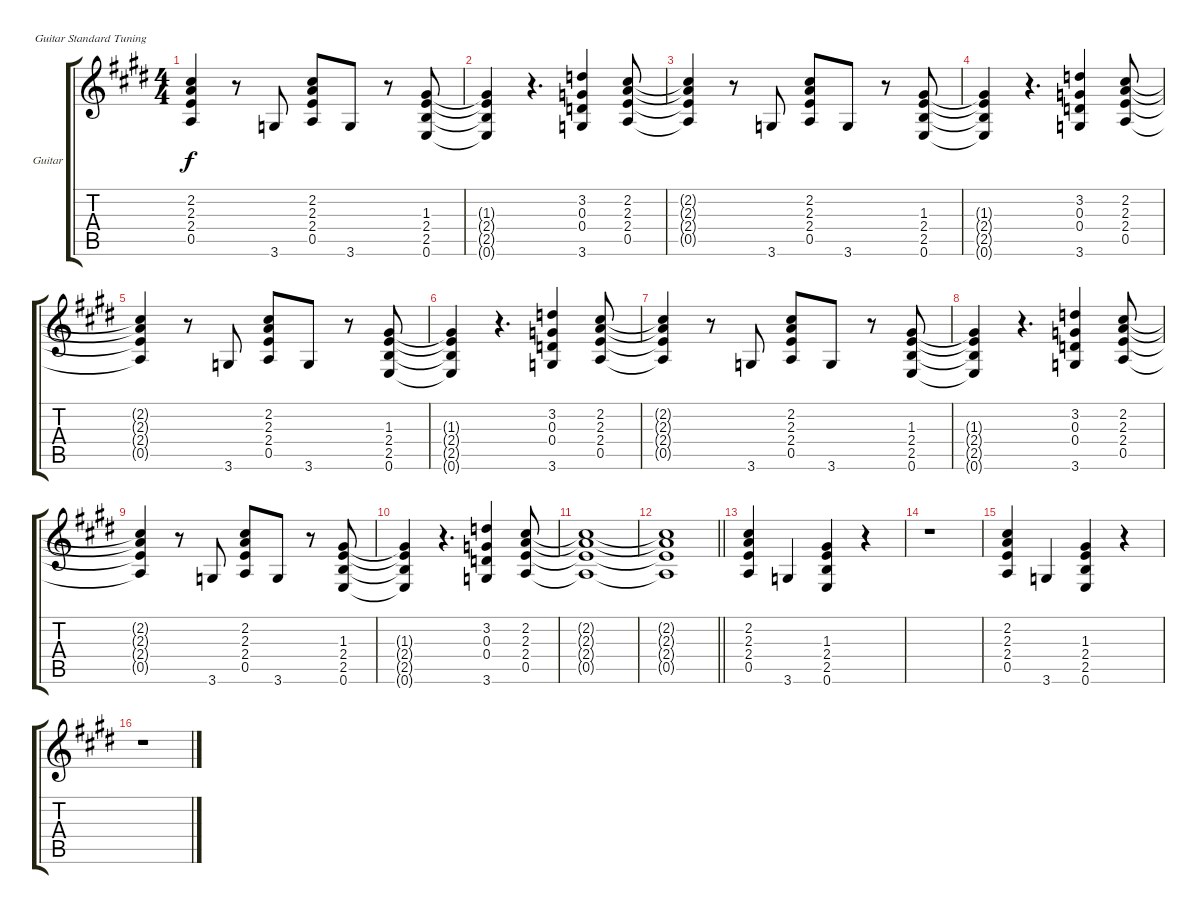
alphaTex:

\bracketExtendMode groupsimilarinstruments
\firstSystemTrackNameOrientation horizontal
\otherSystemsTrackNameOrientation horizontal
\track ("Guitar" "Guitar") {instrument overdrivenguitar}
\staff {score tabs}
\tuning (E4 B3 G3 D3 A2 E2)
\ts (4 4)
\tempo (127 hide)
\clef g2
\scale
0.921816
\ks e
(2.2{t} 2.3{t} 2.4{t} 0.5{t}).4{dy f} r.8 3.6.8 (2.2 2.3 2.4 0.5).8 3.6.8 r.8 (1.3 2.4 2.5 0.6).8 |
\scale
0.921816 (1.3{t} 2.4{t} 2.5{t} 0.6{t}).4 r.4{d} (3.2 0.3 0.4 3.6).4 (2.2 2.3 2.4 0.5).8 |
\scale
1.31274 (2.2{t} 2.3{t} 2.4{t} 0.5{t}).4 r.8 3.6.8 (2.2 2.3 2.4 0.5).8 3.6.8 r.8 (1.3 2.4 2.5 0.6).8 |
\scale
0.921816 (1.3{t} 2.4{t} 2.5{t} 0.6{t}).4 r.4{d} (3.2 0.3 0.4 3.6).4 (2.2 2.3 2.4 0.5).8 |
\scale
0.921816 (2.2{t} 2.3{t} 2.4{t} 0.5{t}).4 r.8 3.6.8 (2.2 2.3 2.4 0.5).8 3.6.8 r.8 (1.3 2.4 2.5 0.6).8 |
\scale
0.921816 (1.3{t} 2.4{t} 2.5{t} 0.6{t}).4 r.4{d} (3.2 0.3 0.4 3.6).4 (2.2 2.3 2.4 0.5).8 |
\scale
0.921816 (2.2{t} 2.3{t} 2.4{t} 0.5{t}).4 r.8 3.6.8 (2.2 2.3 2.4 0.5).8 3.6.8 r.8 (1.3 2.4 2.5 0.6).8 |
\scale
1.31274 (1.3{t} 2.4{t} 2.5{t} 0.6{t}).4 r.4{d} (3.2 0.3 0.4 3.6).4 (2.2 2.3 2.4 0.5).8 |
\scale
0.921816 (2.2{t} 2.3{t} 2.4{t} 0.5{t}).4 r.8 3.6.8 (2.2 2.3 2.4 0.5).8 3.6.8 r.8 (1.3 2.4 2.5 0.6).8 |
\scale
0.921816 (1.3{t} 2.4{t} 2.5{t} 0.6{t}).4 r.4{d} (3.2 0.3 0.4 3.6).4 (2.2 2.3 2.4 0.5).8 |
\scale
0.921816 (2.2{t} 2.3{t} 2.4{t} 0.5{t}).1 |
\scale
0.921816
\barLineRight lightlight
(2.2{t} 2.3{t} 2.4{t} 0.5{t}).1 |
\scale
1.31274 (2.2 2.3 2.4 0.5).4 3.6.4 (1.3 2.4 2.5 0.6).4 r.4 |
\scale
0.921816 r.1 |
\scale
0.921816 (2.2 2.3 2.4 0.5).4 3.6.4 (1.3 2.4 2.5 0.6).4 r.4 |
\scale
0.921816 r.1
